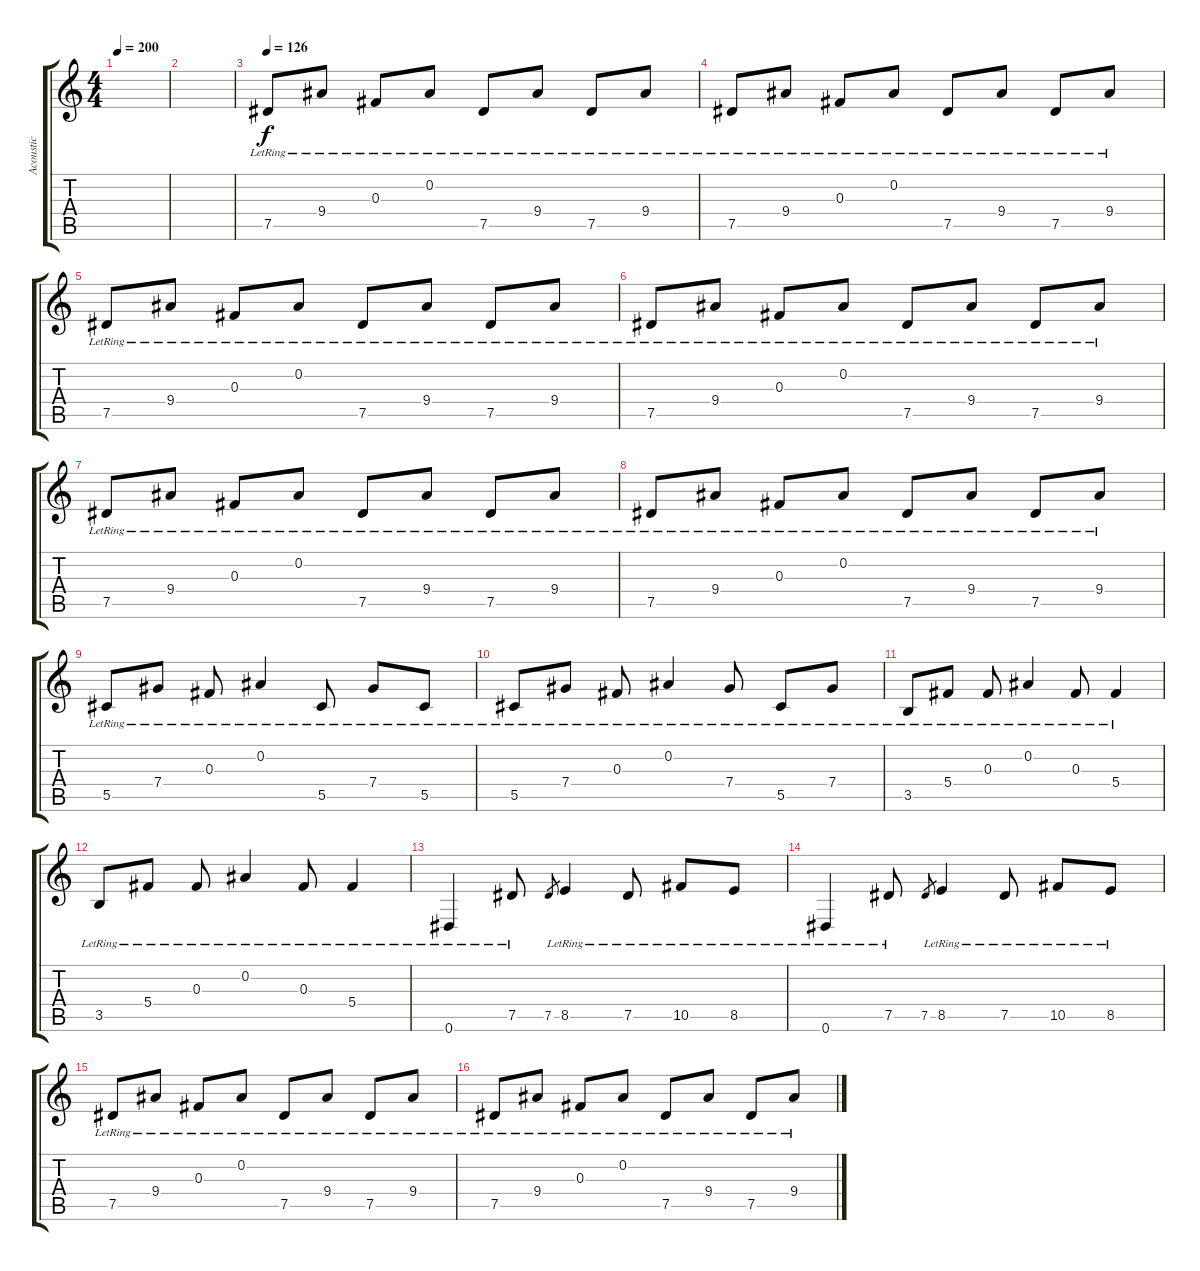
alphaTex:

\track ("Acoustic" "Acoustic") {instrument acousticguitarsteel}
\staff {score tabs}
\tuning (Eb4 Bb3 Gb3 Db3 Ab2 Eb2) {hide}
\ts (4 4)
\tempo 200
\clef g2
\ks c
|
|
\tempo 126
7.5{lr}.8 9.4{lr}.8 0.3{lr}.8 0.2{lr}.8 7.5{lr}.8 9.4{lr}.8 7.5{lr}.8 9.4{lr}.8 |
7.5{lr}.8 9.4{lr}.8 0.3{lr}.8 0.2{lr}.8 7.5{lr}.8 9.4{lr}.8 7.5{lr}.8 9.4{lr}.8 |
7.5{lr}.8 9.4{lr}.8 0.3{lr}.8 0.2{lr}.8 7.5{lr}.8 9.4{lr}.8 7.5{lr}.8 9.4{lr}.8 |
7.5{lr}.8 9.4{lr}.8 0.3{lr}.8 0.2{lr}.8 7.5{lr}.8 9.4{lr}.8 7.5{lr}.8 9.4{lr}.8 |
7.5{lr}.8 9.4{lr}.8 0.3{lr}.8 0.2{lr}.8 7.5{lr}.8 9.4{lr}.8 7.5{lr}.8 9.4{lr}.8 |
7.5{lr}.8 9.4{lr}.8 0.3{lr}.8 0.2{lr}.8 7.5{lr}.8 9.4{lr}.8 7.5{lr}.8 9.4{lr}.8 |
5.5{lr}.8 7.4{lr}.8 0.3{lr}.8 0.2{lr}.4 5.5{lr}.8 7.4{lr}.8 5.5{lr}.8 |
5.5{lr}.8 7.4{lr}.8 0.3{lr}.8 0.2{lr}.4 7.4{lr}.8 5.5{lr}.8 7.4{lr}.8 |
3.5{lr}.8 5.4{lr}.8 0.3{lr}.8 0.2{lr}.4 0.3{lr}.8 5.4{lr}.4 |
3.5{lr}.8 5.4{lr}.8 0.3{lr}.8 0.2{lr}.4 0.3{lr}.8 5.4{lr}.4 |
0.6{lr}.4 7.5{lr}.8 7.5.8{gr} 8.5{lr}.4 7.5{lr}.8 10.5{lr}.8 8.5{lr}.8 |
0.6{lr}.4 7.5{lr}.8 7.5.8{gr} 8.5{lr}.4 7.5{lr}.8 10.5{lr}.8 8.5{lr}.8 |
7.5{lr}.8 9.4{lr}.8 0.3{lr}.8 0.2{lr}.8 7.5{lr}.8 9.4{lr}.8 7.5{lr}.8 9.4{lr}.8 |
7.5{lr}.8 9.4{lr}.8 0.3{lr}.8 0.2{lr}.8 7.5{lr}.8 9.4{lr}.8 7.5{lr}.8 9.4{lr}.8
